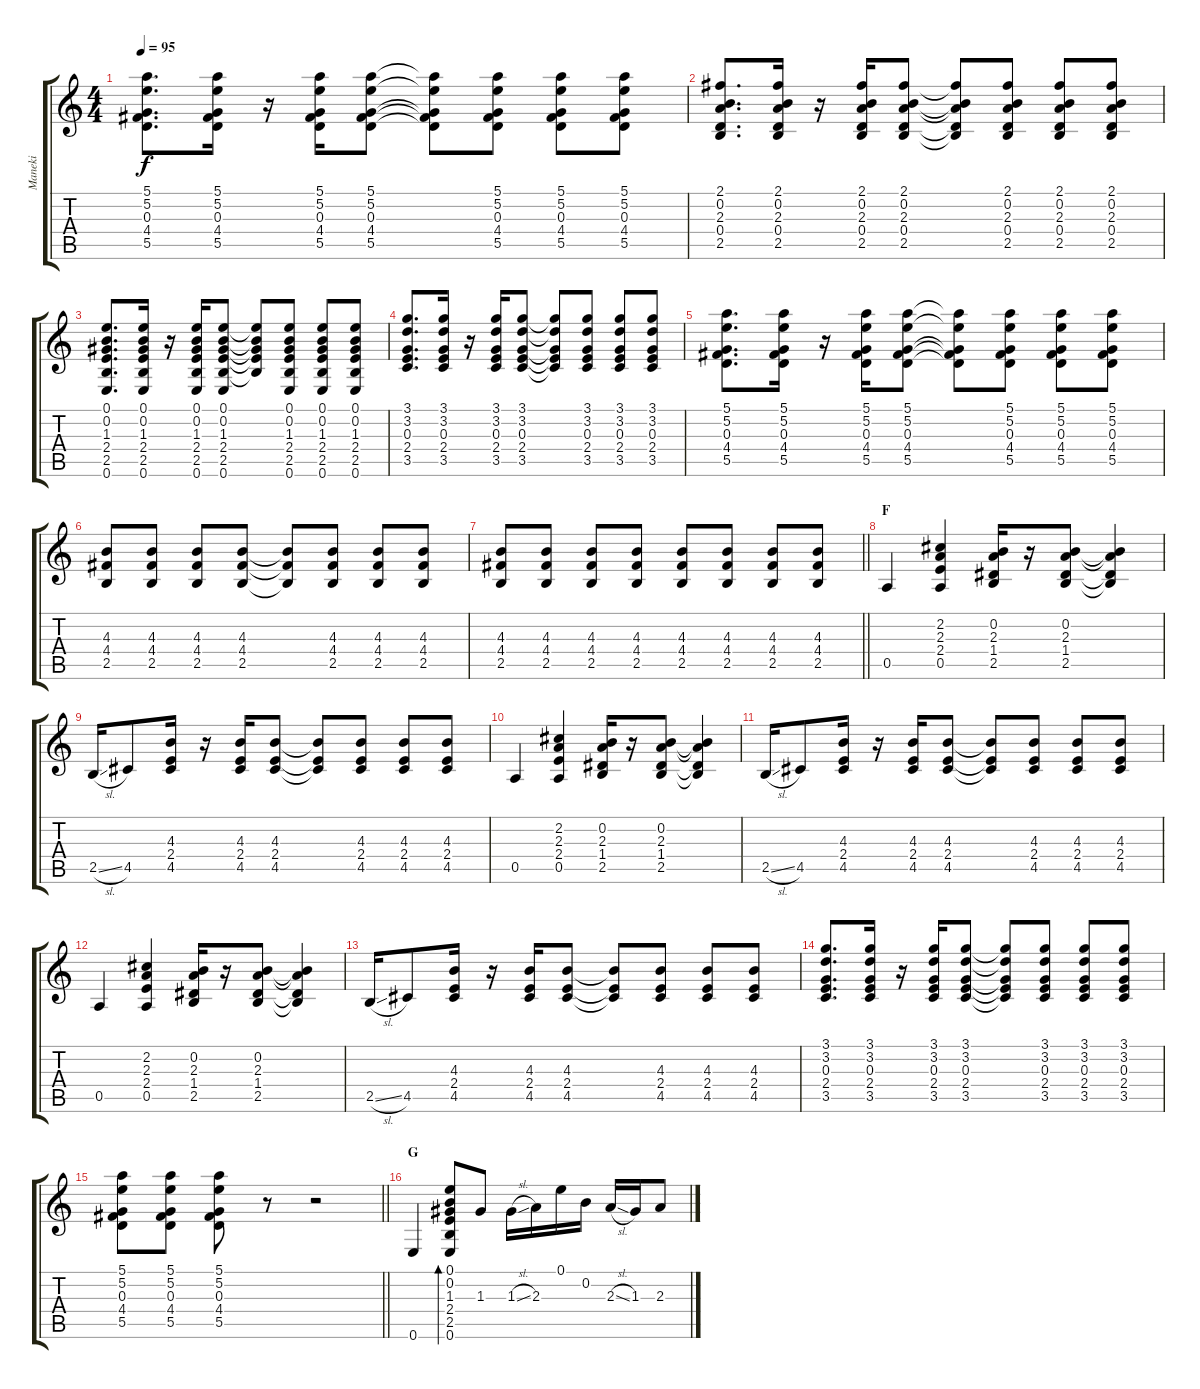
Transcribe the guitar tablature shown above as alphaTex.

\track ("Maneki" "Maneki") {instrument overdrivenguitar}
\staff {score tabs}
\tuning (E4 B3 G3 D3 A2 E2) {hide}
\ts (4 4)
\tempo 95
\clef g2
\ks c
(5.1 5.2 0.3 4.4 5.5).8{d dy f} (5.1 5.2 0.3 4.4 5.5).16 r.16 (5.1 5.2 0.3 4.4 5.5).16 (5.1 5.2 0.3 4.4 5.5).8 (5.1{t} 5.2{t} 0.3{t} 4.4{t} 5.5{t}).8 (5.1 5.2 0.3 4.4 5.5).8 (5.1 5.2 0.3 4.4 5.5).8 (5.1 5.2 0.3 4.4 5.5).8 |
(2.1 0.2 2.3 0.4 2.5).8{d} (2.1 0.2 2.3 0.4 2.5).16 r.16 (2.1 0.2 2.3 0.4 2.5).16 (2.1 0.2 2.3 0.4 2.5).8 (2.1{t} 0.2{t} 2.3{t} 0.4{t} 2.5{t}).8 (2.1 0.2 2.3 0.4 2.5).8 (2.1 0.2 2.3 0.4 2.5).8 (2.1 0.2 2.3 0.4 2.5).8 |
(0.1 0.2 1.3 2.4 2.5 0.6).8{d} (0.1 0.2 1.3 2.4 2.5 0.6).16 r.16 (0.1 0.2 1.3 2.4 2.5 0.6).16 (0.1 0.2 1.3 2.4 2.5 0.6).8 (0.1{t} 0.2{t} 1.3{t} 2.4{t} 2.5{t}).8 (0.1 0.2 1.3 2.4 2.5 0.6).8 (0.1 0.2 1.3 2.4 2.5 0.6).8 (0.1 0.2 1.3 2.4 2.5 0.6).8 |
(3.1 3.2 0.3 2.4 3.5).8{d} (3.1 3.2 0.3 2.4 3.5).16 r.16 (3.1 3.2 0.3 2.4 3.5).16 (3.1 3.2 0.3 2.4 3.5).8 (3.1{t} 3.2{t} 0.3{t} 2.4{t} 3.5{t}).8 (3.1 3.2 0.3 2.4 3.5).8 (3.1 3.2 0.3 2.4 3.5).8 (3.1 3.2 0.3 2.4 3.5).8 |
(5.1 5.2 0.3 4.4 5.5).8{d} (5.1 5.2 0.3 4.4 5.5).16 r.16 (5.1 5.2 0.3 4.4 5.5).16 (5.1 5.2 0.3 4.4 5.5).8 (5.1{t} 5.2{t} 0.3{t} 4.4{t} 5.5{t}).8 (5.1 5.2 0.3 4.4 5.5).8 (5.1 5.2 0.3 4.4 5.5).8 (5.1 5.2 0.3 4.4 5.5).8 |
(4.3 4.4 2.5).8 (4.3 4.4 2.5).8 (4.3 4.4 2.5).8 (4.3 4.4 2.5).8 (4.3{t} 4.4{t} 2.5{t}).8 (4.3 4.4 2.5).8 (4.3 4.4 2.5).8 (4.3 4.4 2.5).8 |
\barLineRight lightlight
(4.3 4.4 2.5).8 (4.3 4.4 2.5).8 (4.3 4.4 2.5).8 (4.3 4.4 2.5).8 (4.3 4.4 2.5).8 (4.3 4.4 2.5).8 (4.3 4.4 2.5).8 (4.3 4.4 2.5).8 |
\section ("" "F")
0.5.4 (2.2 2.3 2.4 0.5).4 (0.2 2.3 1.4 2.5).16 r.16 (0.2 2.3 1.4 2.5).8 (0.2{t} 2.3{t} 1.4{t} 2.5{t}).4 |
2.5{sl}.16 4.5.8 (4.3 2.4 4.5).16 r.16 (4.3 2.4 4.5).16 (4.3 2.4 4.5).8 (4.3{t} 2.4{t} 4.5{t}).8 (4.3 2.4 4.5).8 (4.3 2.4 4.5).8 (4.3 2.4 4.5).8 |
0.5.4 (2.2 2.3 2.4 0.5).4 (0.2 2.3 1.4 2.5).16 r.16 (0.2 2.3 1.4 2.5).8 (0.2{t} 2.3{t} 1.4{t} 2.5{t}).4 |
2.5{sl}.16 4.5.8 (4.3 2.4 4.5).16 r.16 (4.3 2.4 4.5).16 (4.3 2.4 4.5).8 (4.3{t} 2.4{t} 4.5{t}).8 (4.3 2.4 4.5).8 (4.3 2.4 4.5).8 (4.3 2.4 4.5).8 |
0.5.4 (2.2 2.3 2.4 0.5).4 (0.2 2.3 1.4 2.5).16 r.16 (0.2 2.3 1.4 2.5).8 (0.2{t} 2.3{t} 1.4{t} 2.5{t}).4 |
2.5{sl}.16 4.5.8 (4.3 2.4 4.5).16 r.16 (4.3 2.4 4.5).16 (4.3 2.4 4.5).8 (4.3{t} 2.4{t} 4.5{t}).8 (4.3 2.4 4.5).8 (4.3 2.4 4.5).8 (4.3 2.4 4.5).8 |
(3.1 3.2 0.3 2.4 3.5).8{d} (3.1 3.2 0.3 2.4 3.5).16 r.16 (3.1 3.2 0.3 2.4 3.5).16 (3.1 3.2 0.3 2.4 3.5).8 (3.1{t} 3.2{t} 0.3{t} 2.4{t} 3.5{t}).8 (3.1 3.2 0.3 2.4 3.5).8 (3.1 3.2 0.3 2.4 3.5).8 (3.1 3.2 0.3 2.4 3.5).8 |
\barLineRight lightlight
(5.1 5.2 0.3 4.4 5.5).8 (5.1 5.2 0.3 4.4 5.5).8 (5.1 5.2 0.3 4.4 5.5).8 r.8 r.2 |
\section ("" "G")
0.6.4{instrument overdrivenguitar} (0.1 0.2 1.3 2.4 2.5 0.6).8{bd 240} 1.3.8 1.3{sl}.16 2.3.16 0.1.16 0.2.16 2.3{sl}.16 1.3.16 2.3.8
